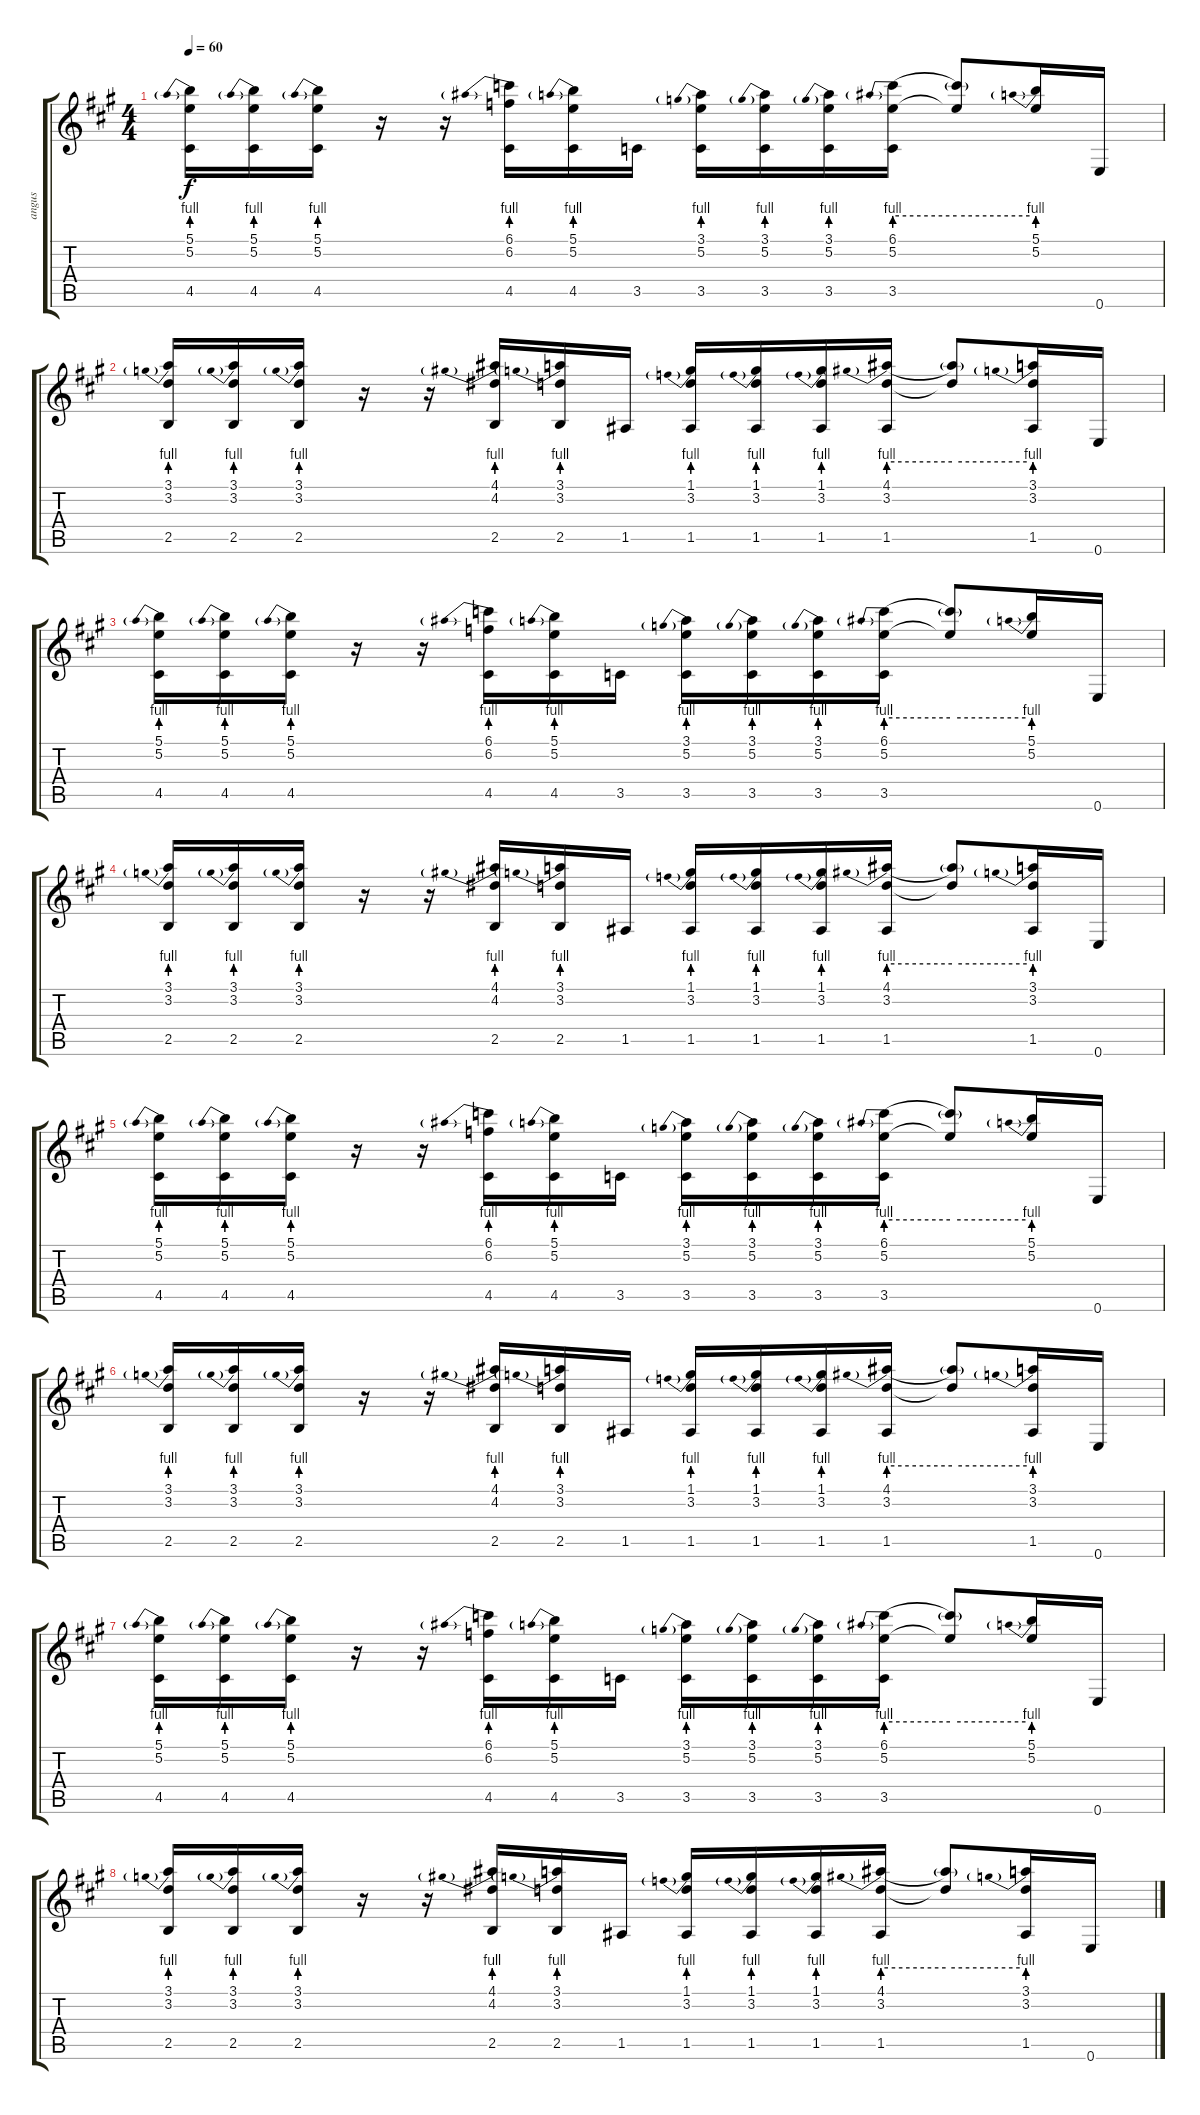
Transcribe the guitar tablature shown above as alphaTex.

\track ("angus" "angus") {instrument electricguitarmuted}
\staff {score tabs}
\tuning (E4 B3 G3 D3 A2 E2) {hide}
\ts (4 4)
\tempo 60
\clef g2
\ks a
(5.1{be (prebend 0 4 60 4)} 5.2 4.5).16{dy f} (5.1{be (prebend 0 4 60 4)} 5.2 4.5).16 (5.1{be (prebend 0 4 60 4)} 5.2 4.5).16 r.16 r.16 (6.1{be (prebend 0 4 60 4)} 6.2 4.5).16 (5.1{be (prebend 0 4 60 4)} 5.2 4.5).16 3.5.16 (3.1{be (prebend 0 4 60 4)} 5.2 3.5).16 (3.1{be (prebend 0 4 60 4)} 5.2 3.5).16 (3.1{be (prebend 0 4 60 4)} 5.2 3.5).16 (6.1{be (prebend 0 4 60 4)} 5.2 3.5).16 (6.1{be (hold 0 4 60 4) t} 5.2{t}).8 (5.1{be (prebend 0 4 60 4)} 5.2).16 0.6.16 |
(3.1{be (prebend 0 4 60 4)} 3.2 2.5).16 (3.1{be (prebend 0 4 60 4)} 3.2 2.5).16 (3.1{be (prebend 0 4 60 4)} 3.2 2.5).16 r.16 r.16 (4.1{be (prebend 0 4 60 4)} 4.2 2.5).16 (3.1{be (prebend 0 4 60 4)} 3.2 2.5).16 1.5.16 (1.1{be (prebend 0 4 60 4)} 3.2 1.5).16 (1.1{be (prebend 0 4 60 4)} 3.2 1.5).16 (1.1{be (prebend 0 4 60 4)} 3.2 1.5).16 (4.1{be (prebend 0 4 60 4)} 3.2 1.5).16 (4.1{be (hold 0 4 60 4) t} 3.2{t}).8 (3.1{be (prebend 0 4 60 4)} 3.2 1.5).16 0.6.16 |
(5.1{be (prebend 0 4 60 4)} 5.2 4.5).16 (5.1{be (prebend 0 4 60 4)} 5.2 4.5).16 (5.1{be (prebend 0 4 60 4)} 5.2 4.5).16 r.16 r.16 (6.1{be (prebend 0 4 60 4)} 6.2 4.5).16 (5.1{be (prebend 0 4 60 4)} 5.2 4.5).16 3.5.16 (3.1{be (prebend 0 4 60 4)} 5.2 3.5).16 (3.1{be (prebend 0 4 60 4)} 5.2 3.5).16 (3.1{be (prebend 0 4 60 4)} 5.2 3.5).16 (6.1{be (prebend 0 4 60 4)} 5.2 3.5).16 (6.1{be (hold 0 4 60 4) t} 5.2{t}).8 (5.1{be (prebend 0 4 60 4)} 5.2).16 0.6.16 |
(3.1{be (prebend 0 4 60 4)} 3.2 2.5).16 (3.1{be (prebend 0 4 60 4)} 3.2 2.5).16 (3.1{be (prebend 0 4 60 4)} 3.2 2.5).16 r.16 r.16 (4.1{be (prebend 0 4 60 4)} 4.2 2.5).16 (3.1{be (prebend 0 4 60 4)} 3.2 2.5).16 1.5.16 (1.1{be (prebend 0 4 60 4)} 3.2 1.5).16 (1.1{be (prebend 0 4 60 4)} 3.2 1.5).16 (1.1{be (prebend 0 4 60 4)} 3.2 1.5).16 (4.1{be (prebend 0 4 60 4)} 3.2 1.5).16 (4.1{be (hold 0 4 60 4) t} 3.2{t}).8 (3.1{be (prebend 0 4 60 4)} 3.2 1.5).16 0.6.16 |
(5.1{be (prebend 0 4 60 4)} 5.2 4.5).16 (5.1{be (prebend 0 4 60 4)} 5.2 4.5).16 (5.1{be (prebend 0 4 60 4)} 5.2 4.5).16 r.16 r.16 (6.1{be (prebend 0 4 60 4)} 6.2 4.5).16 (5.1{be (prebend 0 4 60 4)} 5.2 4.5).16 3.5.16 (3.1{be (prebend 0 4 60 4)} 5.2 3.5).16 (3.1{be (prebend 0 4 60 4)} 5.2 3.5).16 (3.1{be (prebend 0 4 60 4)} 5.2 3.5).16 (6.1{be (prebend 0 4 60 4)} 5.2 3.5).16 (6.1{be (hold 0 4 60 4) t} 5.2{t}).8 (5.1{be (prebend 0 4 60 4)} 5.2).16 0.6.16 |
(3.1{be (prebend 0 4 60 4)} 3.2 2.5).16 (3.1{be (prebend 0 4 60 4)} 3.2 2.5).16 (3.1{be (prebend 0 4 60 4)} 3.2 2.5).16 r.16 r.16 (4.1{be (prebend 0 4 60 4)} 4.2 2.5).16 (3.1{be (prebend 0 4 60 4)} 3.2 2.5).16 1.5.16 (1.1{be (prebend 0 4 60 4)} 3.2 1.5).16 (1.1{be (prebend 0 4 60 4)} 3.2 1.5).16 (1.1{be (prebend 0 4 60 4)} 3.2 1.5).16 (4.1{be (prebend 0 4 60 4)} 3.2 1.5).16 (4.1{be (hold 0 4 60 4) t} 3.2{t}).8 (3.1{be (prebend 0 4 60 4)} 3.2 1.5).16 0.6.16 |
(5.1{be (prebend 0 4 60 4)} 5.2 4.5).16 (5.1{be (prebend 0 4 60 4)} 5.2 4.5).16 (5.1{be (prebend 0 4 60 4)} 5.2 4.5).16 r.16 r.16 (6.1{be (prebend 0 4 60 4)} 6.2 4.5).16 (5.1{be (prebend 0 4 60 4)} 5.2 4.5).16 3.5.16 (3.1{be (prebend 0 4 60 4)} 5.2 3.5).16 (3.1{be (prebend 0 4 60 4)} 5.2 3.5).16 (3.1{be (prebend 0 4 60 4)} 5.2 3.5).16 (6.1{be (prebend 0 4 60 4)} 5.2 3.5).16 (6.1{be (hold 0 4 60 4) t} 5.2{t}).8 (5.1{be (prebend 0 4 60 4)} 5.2).16 0.6.16 |
(3.1{be (prebend 0 4 60 4)} 3.2 2.5).16 (3.1{be (prebend 0 4 60 4)} 3.2 2.5).16 (3.1{be (prebend 0 4 60 4)} 3.2 2.5).16 r.16 r.16 (4.1{be (prebend 0 4 60 4)} 4.2 2.5).16 (3.1{be (prebend 0 4 60 4)} 3.2 2.5).16 1.5.16 (1.1{be (prebend 0 4 60 4)} 3.2 1.5).16 (1.1{be (prebend 0 4 60 4)} 3.2 1.5).16 (1.1{be (prebend 0 4 60 4)} 3.2 1.5).16 (4.1{be (prebend 0 4 60 4)} 3.2 1.5).16 (4.1{be (hold 0 4 60 4) t} 3.2{t}).8 (3.1{be (prebend 0 4 60 4)} 3.2 1.5).16 0.6.16
